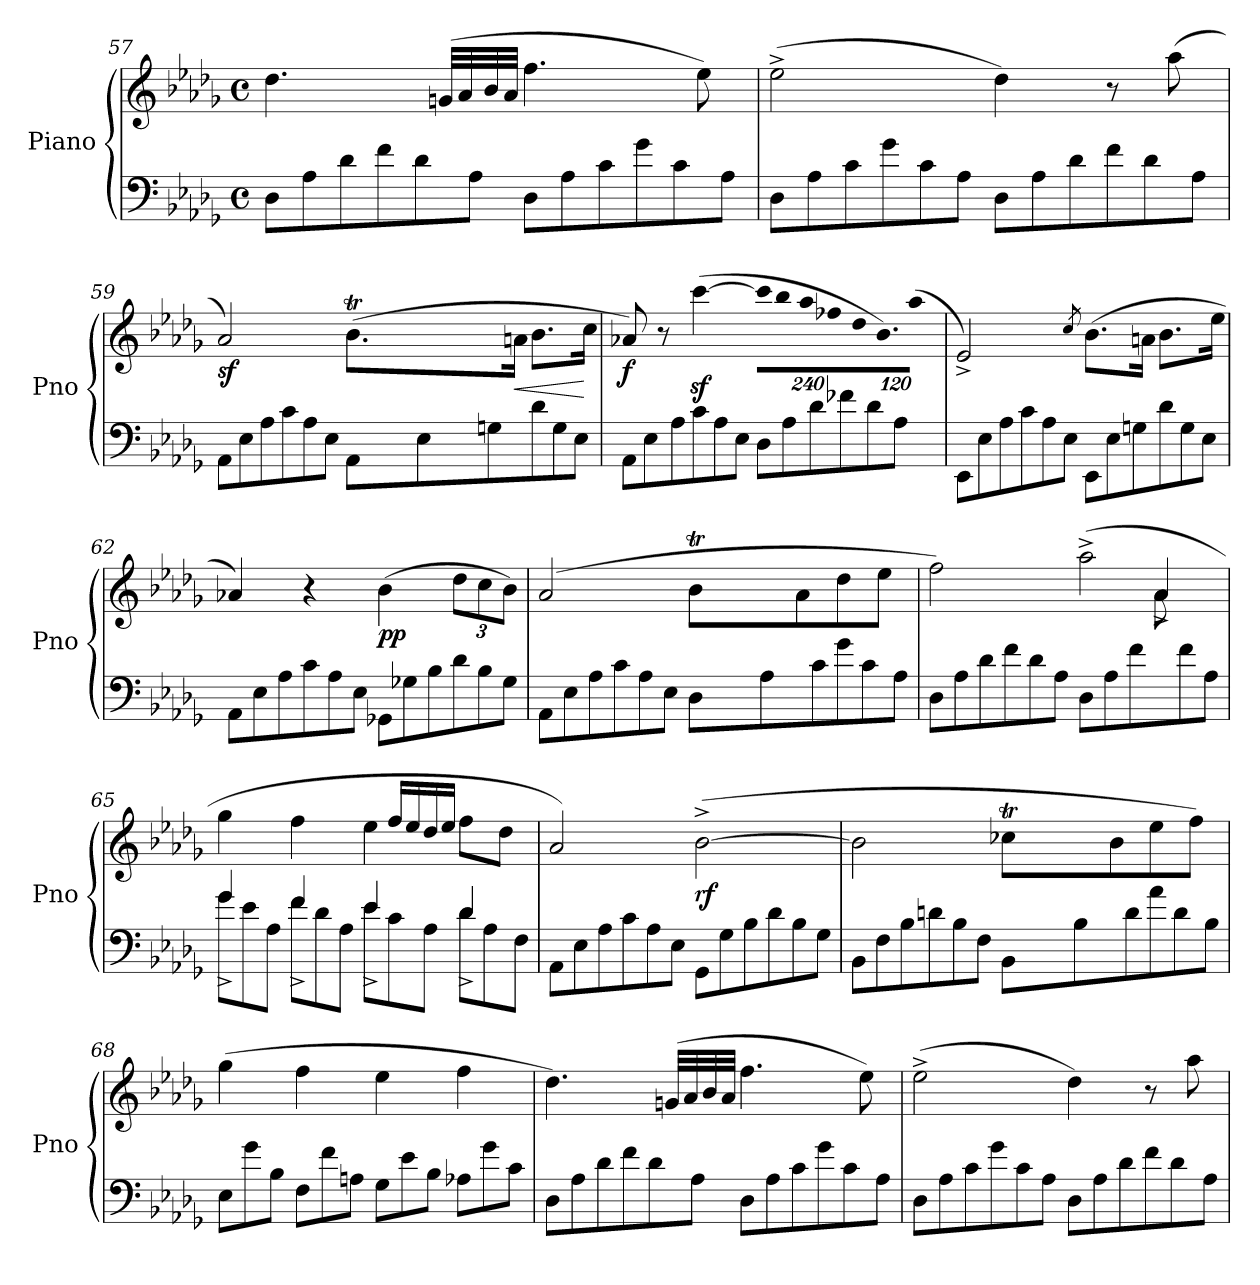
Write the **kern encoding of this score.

**kern	**kern	**dynam
*part1	*part1	*part1
*staff2	*staff1	*staff1/2
*I"Piano	*	*
*I'Pno	*	*
*clefF4	*clefG2	*
*k[b-e-a-d-g-]	*k[b-e-a-d-g-]	*
*M4/4	*M4/4	*
*met(c)	*met(c)	*
*Xtuplet	*	*
=57	=57	=57
12D-\L	4.dd-\	.
12A-\	.	.
12d-\	.	.
12f\	.	.
12d-\	.	.
.	(32gn/LLL	.
.	32a-/	.
12A-\J	.	.
.	32b-/	.
.	32a-/JJJ	.
12D-\L	4.ff\	.
12A-\	.	.
12c\	.	.
12g-\	.	.
12c\	.	.
.	8ee-\)	.
12A-\J	.	.
!!LO:PB:g=z
=58	=58	=58
12D-\L	(2ee-^\	.
12A-\	.	.
12c\	.	.
12g-\	.	.
12c\	.	.
12A-\J	.	.
12D-\L	4dd-\)	.
12A-\	.	.
12d-\	.	.
12f\	8r	.
12d-\	.	.
.	(8aa-\	.
12A-\J	.	.
!!LO:LB:g=z
=59	=59	=59
*	*^	*
!	!	!	!LO:DY:b
12AA-\L	2a-/)	2ryy	sf
12E-\	.	.	.
12A-\	.	.	.
12c\	.	.	.
12A-\	.	.	.
12E-\J	.	.	.
*	*	*Xtuplet	*
12AA-\L	(>8.b-T\L	48ryy	.
.	.	48ccyy	.
.	.	48b-yy	.
.	.	48ccyy	.
12E-\	.	48b-yy	.
.	.	48ccyy	.
.	.	48b-yy	.
.	.	48ccyy	.
12Gn\	.	48b-yy	.
!	!	!	!LO:HP:b
.	16an\Jk	4ryy	<
12d-\	8.b-\L	.	.
12G\	.	.	.
12E-\J	.	.	.
.	16cc\Jk	16ryy	[
=60	=60	=60	=60
!	!	!	!LO:DY:b
*	*v	*v	*
12AA-\L	8a-X/)	f
12E-\	.	.
.	8r	.
12A-\	.	.
12c\	([4cccz<\	.
12A-\	.	.
12E-\J	.	.
*	*tuplet	*
*	*Xbrackettup	*
!	!LO:N:vis=8	!
12D-\L	1920%137ccc\L]	.
!	!LO:N:vis=8	!
.	1920%137bb-\	.
12A-\	.	.
!	!LO:N:vis=8	!
.	1920%137aa-\	.
12d-\	.	.
!	!LO:N:vis=8	!
.	1920%137ff-X\	.
12f-X\	.	.
!	!LO:N:vis=8	!
.	1920%137dd-\	.
12d-\	.	.
!	!LO:N:vis=8.	!
.	960%103b-\)	.
12A-\J	.	.
!	!LO:N:vis=16	!
.	(640%23aa-\Jk	.
=61	=61	=61
12EE-\L	2e-^/)	.
12E-\	.	.
12A-\	.	.
12c\	.	.
12A-\	.	.
12E-\J	.	.
.	8qcc/	.
!	!	!LO:DY:b
12EE-\L	(8.b-\L	other-dynamics
12E-\	.	.
12Gn\	.	.
.	16an\Jk	.
12d-\	8.b-\L	.
12G\	.	.
12E-\J	.	.
.	16ee-\Jk	.
!!LO:LB:g=z
=62	=62	=62
!	!	!LO:DY:b=2
12AA-\L	4a-X/)	other-dynamics
12E-\	.	.
12A-\	.	.
12c\	4r	.
12A-\	.	.
12E-\J	.	.
!	!	!LO:DY:b
12GG-X\L	(4b-\	pp
12G-X\	.	.
12B-\	.	.
12d-\	12dd-\L	.
12B-\	12cc\	.
12G-\J	12b-\J)	.
!!LO:LB:g=z
=63	=63	=63
*	*^	*
12AA-\L	(2a-/	2ryy	.
12E-\	.	.	.
12A-\	.	.	.
12c\	.	.	.
12A-\	.	.	.
12E-\J	.	.	.
*	*	*Xtuplet	*
12D-\L	8b-T\L	48ryy	.
.	.	48ccyy	.
.	.	48b-yy	.
.	.	48ccyy	.
12A-\	.	48b-yy	.
.	.	48ccyy	.
.	8a-\	4.ryy	.
12c\	.	.	.
12g-\	8dd-\	.	.
12c\	.	.	.
.	8ee-\J	.	.
12A-\J	.	.	.
=64	=64	=64	=64
*	*	*^	*
12D-\L	2ff\)	2.ryy	2.ryy	.
12A-\	.	.	.	.
12d-\	.	.	.	.
12f\	.	.	.	.
12d-\	.	.	.	.
12A-\J	.	.	.	.
12D-\L	(>2aa-^\	.	.	.
12A-\	.	.	.	.
12f\	.	.	.	.
12ryy	.	4a-^/	12a-\	.
12f\	.	.	6ryy	.
12A-\J	.	.	.	.
*	*	*v	*v	*
=65	=65	=65	=65
*^	*	*	*
12g-\L	4g-^/	4gg-\	2ryy	.
12e-\	.	.	.	.
12A-\J	.	.	.	.
12f\L	4f^/	4ff\	.	.
12d-\	.	.	.	.
12A-\J	.	.	.	.
12e-\L	4e-^/	4ee-\	12ryy	.
12c\	.	.	24ff/LL	.
.	.	.	24ee-/	.
12A-\J	.	.	24dd-/	.
.	.	.	24ee-/JJ	.
12d-\L	4d-^/	8ff\L	4ryy	.
12A-\	.	.	.	.
.	.	8dd-\J	.	.
12F\J	.	.	.	.
*v	*v	*	*	*
*	*v	*v	*
!!LO:LB:g=z
=66	=66	=66
12AA-\L	2a-/)	.
12E-\	.	.
12A-\	.	.
12c\	.	.
12A-\	.	.
12E-\J	.	.
!	!	!LO:DY:b
12GG-\L	([2b-^\	rf
12G-\	.	.
12B-\	.	.
12d-\	.	.
12B-\	.	.
12G-\J	.	.
!!LO:LB:g=z
=67	=67	=67
*	*^	*
12BB-\L	2b-\]	2ryy	.
12F\	.	.	.
12B-\	.	.	.
12dn\	.	.	.
12B-\	.	.	.
12F\J	.	.	.
12BB-\L	8cc-XT\L	48ryy	.
.	.	48dd-yy	.
.	.	48cc-yy	.
.	.	48dd-yy	.
12B-\	.	48cc-yy	.
.	.	48dd-yy	.
.	8b-\	4.ryy	.
12d\	.	.	.
12a-\	8ee-\	.	.
12d\	.	.	.
.	8ff\J)	.	.
12B-\J	.	.	.
*	*v	*v	*
=68	=68	=68
12E-\L	(4gg-\	.
12g-\	.	.
12B-\J	.	.
12F\L	4ff\	.
12f\	.	.
12An\J	.	.
12G-\L	4ee-\	.
12e-\	.	.
12B-\J	.	.
12A-X\L	4ff\	.
12g-\	.	.
12c\J	.	.
=69	=69	=69
12D-\L	4.dd-\)	.
12A-\	.	.
12d-\	.	.
12f\	.	.
12d-\	.	.
.	(32gn/LLL	.
.	32a-/	.
12A-\J	.	.
.	32b-/	.
.	32a-/JJJ	.
12D-\L	4.ff\	.
12A-\	.	.
12c\	.	.
12g-\	.	.
12c\	.	.
.	8ee-\)	.
12A-\J	.	.
!!LO:PB:g=z
=70	=70	=70
12D-\L	(2ee-^\	.
12A-\	.	.
12c\	.	.
12g-\	.	.
12c\	.	.
12A-\J	.	.
12D-\L	4dd-\)	.
12A-\	.	.
12d-\	.	.
12f\	8r	.
12d-\	.	.
.	8aa-\	.
12A-\J	.	.
=	=	=
*-	*-	*-
